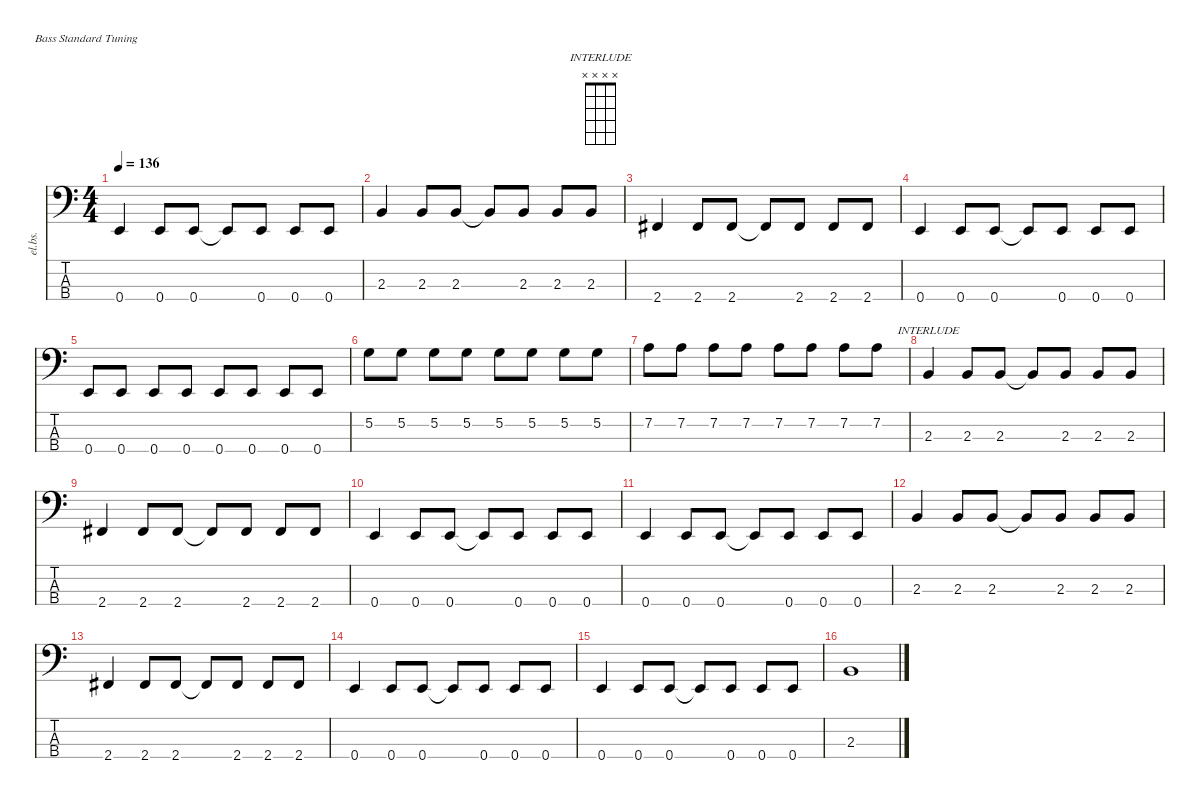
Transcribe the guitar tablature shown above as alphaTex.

\defaultSystemsLayout 4
\hideDynamics
\bracketExtendMode nobrackets
\otherSystemsTrackNameOrientation horizontal
\track ("Bass" "el.bs.") {instrument electricbassfinger}
\staff {score tabs}
\tuning (G2 D2 A1 E1)
\chord ("INTERLUDE" x x x x)
\ts (4 4)
\tempo 136
\clef f4
\ks c
0.4.4{dy f} 0.4.8 0.4.8 0.4{t}.8 0.4.8 0.4.8 0.4.8 |
2.3.4 2.3.8 2.3.8 2.3{t}.8 2.3.8 2.3.8 2.3.8 |
2.4{acc #}.4 2.4{acc #}.8 2.4{acc #}.8 2.4{t acc #}.8 2.4{acc #}.8 2.4{acc #}.8 2.4{acc #}.8 |
0.4.4 0.4.8 0.4.8 0.4{t}.8 0.4.8 0.4.8 0.4.8 |
0.4.8 0.4.8 0.4.8 0.4.8 0.4.8 0.4.8 0.4.8 0.4.8 |
5.2.8 5.2.8 5.2.8 5.2.8 5.2.8 5.2.8 5.2.8 5.2.8 |
7.2.8 7.2.8 7.2.8 7.2.8 7.2.8 7.2.8 7.2.8 7.2.8 |
2.3.4{ch "INTERLUDE"} 2.3.8 2.3.8 2.3{t}.8 2.3.8 2.3.8 2.3.8 |
2.4{acc #}.4 2.4{acc #}.8 2.4{acc #}.8 2.4{t acc #}.8 2.4{acc #}.8 2.4{acc #}.8 2.4{acc #}.8 |
0.4.4 0.4.8 0.4.8 0.4{t}.8 0.4.8 0.4.8 0.4.8 |
0.4.4 0.4.8 0.4.8 0.4{t}.8 0.4.8 0.4.8 0.4.8 |
2.3.4 2.3.8 2.3.8 2.3{t}.8 2.3.8 2.3.8 2.3.8 |
2.4{acc #}.4 2.4{acc #}.8 2.4{acc #}.8 2.4{t acc #}.8 2.4{acc #}.8 2.4{acc #}.8 2.4{acc #}.8 |
0.4.4 0.4.8 0.4.8 0.4{t}.8 0.4.8 0.4.8 0.4.8 |
0.4.4 0.4.8 0.4.8 0.4{t}.8 0.4.8 0.4.8 0.4.8 |
2.3.1
